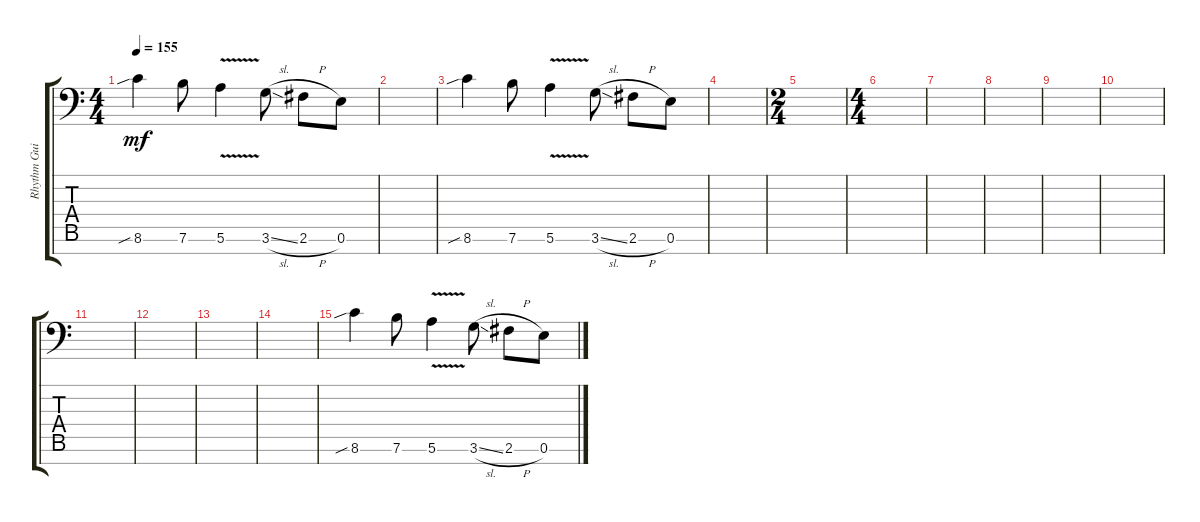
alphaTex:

\track ("Rhythm Guitar L" "Rhythm Gui") {instrument distortionguitar}
\staff {score tabs}
\tuning (E4 B3 G3 D3 A2 E2 A1) {hide}
\ts (4 4)
\tempo 155
\clef f4
\ks c
8.6{sib}.4{dy mf} 7.6.8 5.6{v}.4 3.6{sl}.8 2.6{h}.8 0.6.8 |
|
8.6{sib}.4 7.6.8 5.6{v}.4 3.6{sl}.8 2.6{h}.8 0.6.8 |
|
\ts (2 4)
|
\ts (4 4)
|
|
|
|
|
|
|
|
|
8.6{sib}.4 7.6.8 5.6{v}.4 3.6{sl}.8 2.6{h}.8 0.6.8
